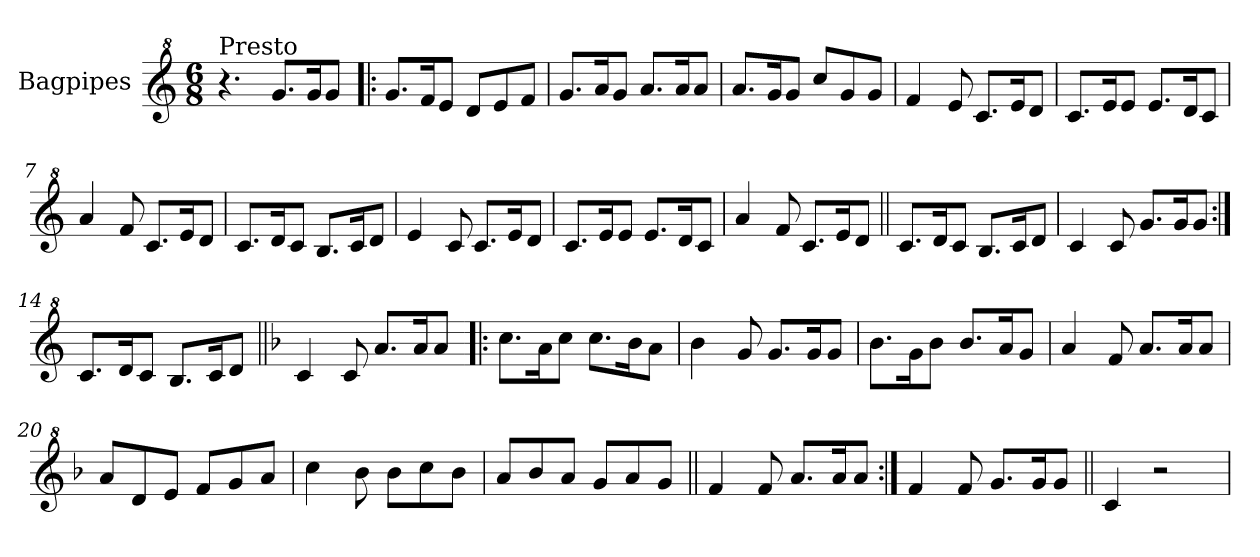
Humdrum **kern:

**kern
*part1
*staff1
*I"Bagpipes
*I'Bag
*clefG^2
*k[]
*C:
*M6/8
=1
!LO:TX:a:t=Presto
4.r
8.gg/L
16gg/K
8gg/J
=2!|:
8.gg/L
16ff/K
8ee/J
8dd/L
8ee/
8ff/J
=3
8.gg/L
16aa/K
8gg/J
8.aa/L
16aa/K
8aa/J
=4
8.aa/L
16gg/K
8gg/J
8ccc/L
8gg/
8gg/J
=5
4ff/
8ee/
8.cc/L
16ee/K
8dd/J
=6
8.cc/L
16ee/K
8ee/J
8.ee/L
16dd/K
8cc/J
!!LO:LB:g=z
=7
4aa/
8ff/
8.cc/L
16ee/K
8dd/J
=8
8.cc/L
16dd/K
8cc/J
8.b/L
16cc/K
8dd/J
=9
4ee/
8cc/
8.cc/L
16ee/K
8dd/J
=10
8.cc/L
16ee/K
8ee/J
8.ee/L
16dd/K
8cc/J
=11
4aa/
8ff/
8.cc/L
16ee/K
8dd/J
=12||
8.cc/L
16dd/K
8cc/J
8.b/L
16cc/K
8dd/J
!!LO:LB:g=z
=13
4cc/
8cc/
8.gg/L
16gg/K
8gg/J
=14:|!
8.cc/L
16dd/K
8cc/J
8.b/L
16cc/K
8dd/J
=15||
*k[b-]
*F:
4cc/
8cc/
8.aa/L
16aa/K
8aa/J
=16!|:
8.ccc\L
16aa\K
8ccc\J
8.ccc\L
16bb-\K
8aa\J
=17
4bb-\
8gg/
8.gg/L
16gg/K
8gg/J
=18
8.bb-\L
16gg\K
8bb-\J
8.bb-/L
16aa/K
8gg/J
!!LO:LB:g=z
=19
4aa/
8ff/
8.aa/L
16aa/K
8aa/J
=20
8aa/L
8dd/
8ee/J
8ff/L
8gg/
8aa/J
=21
4ccc\
8bb-\
8bb-\L
8ccc\
8bb-\J
=22
8aa/L
8bb-/
8aa/J
8gg/L
8aa/
8gg/J
=23||
4ff/
8ff/
8.aa/L
16aa/K
8aa/J
=24:|!
4ff/
8ff/
8.gg/L
16gg/K
8gg/J
=25||
4cc/
2r
=
*-
